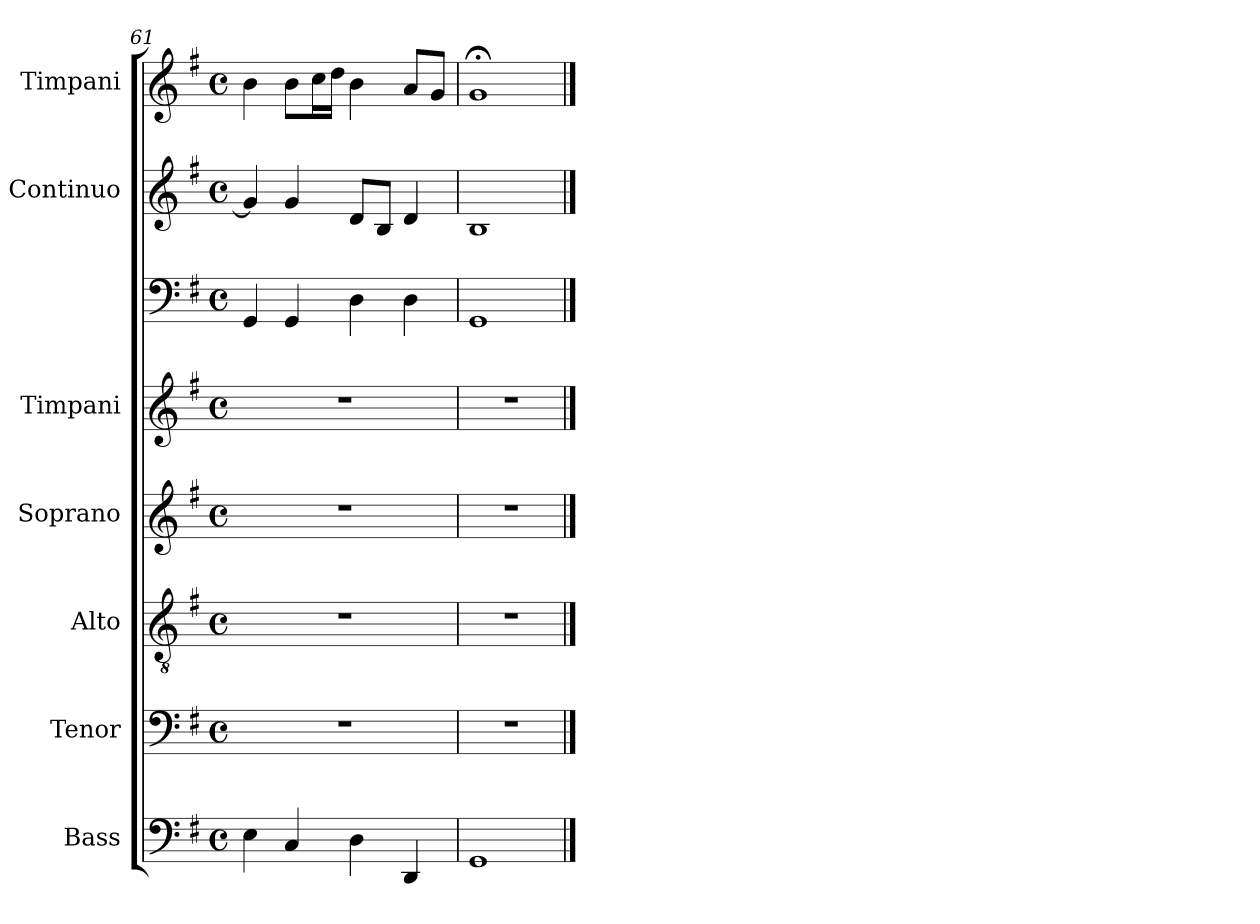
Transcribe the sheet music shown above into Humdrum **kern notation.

**kern	**kern	**kern	**kern	**kern	**kern	**kern	**kern
*part7	*part6	*part5	*part4	*part3	*part3	*part2	*part1
*staff8	*staff7	*staff6	*staff5	*staff4	*staff3	*staff2	*staff1
*I"Bass	*I"Tenor	*I"Alto	*I"Soprano	*I"Timpani	*	*I"Continuo	*I"Timpani
*I'B.	*I'T.	*I'A.	*I'S.	*I'S.	*	*	*
*clefF4	*clefF4	*clefGv2	*clefG2	*clefG2	*clefF4	*clefG2	*clefG2
*k[f#]	*k[f#]	*k[f#]	*k[f#]	*k[f#]	*k[f#]	*k[f#]	*k[f#]
*G:	*G:	*G:	*G:	*G:	*G:	*G:	*G:
*M4/4	*M4/4	*M4/4	*M4/4	*M4/4	*M4/4	*M4/4	*M4/4
*met(c)	*met(c)	*met(c)	*met(c)	*met(c)	*met(c)	*met(c)	*met(c)
=61	=61	=61	=61	=61	=61	=61	=61
4E\	1r	1r	1r	1r	4GG/	4g/]	4b\
4C/	.	.	.	.	4GG/	4g/	8b\L
.	.	.	.	.	.	.	16cc\L
.	.	.	.	.	.	.	16dd\JJ
4D\	.	.	.	.	4D\	8d/L	4b\
.	.	.	.	.	.	8B/J	.
4DD/	.	.	.	.	4D\	4d/	8a/L
.	.	.	.	.	.	.	8g/J
=62	=62	=62	=62	=62	=62	=62	=62
1GG	1r	1r	1r	1r	1GG	1B	1g;<
==	==	==	==	==	==	==	==
*-	*-	*-	*-	*-	*-	*-	*-
